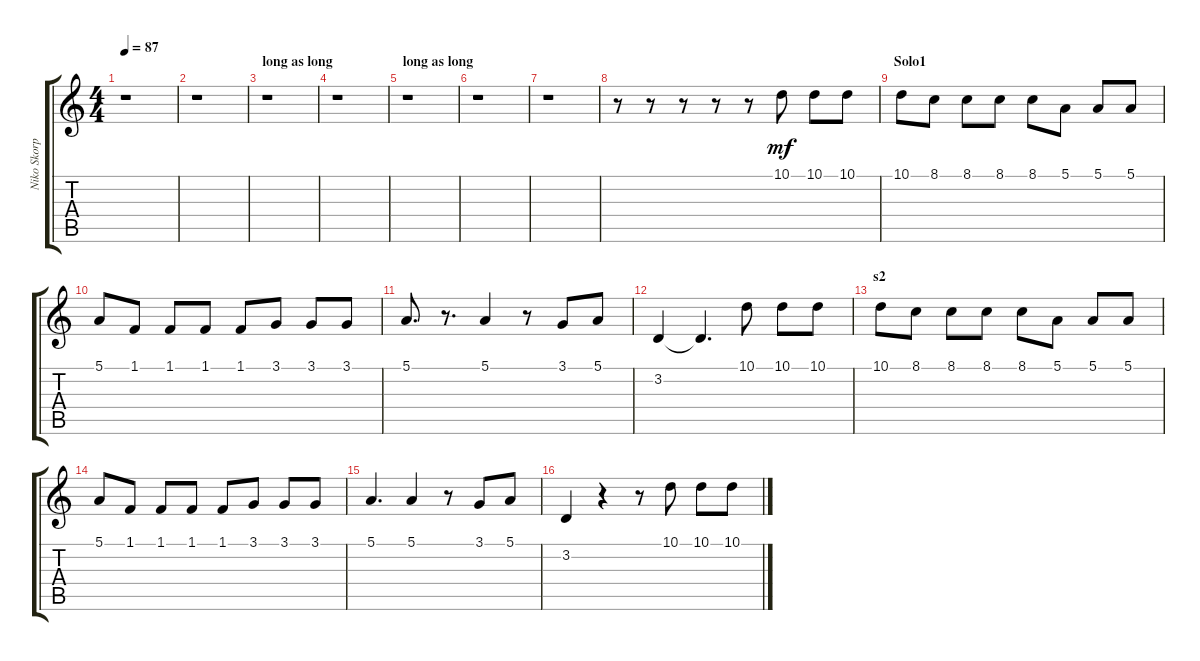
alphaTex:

\track ("Niko Skorpio Sirkiä" "Niko Skorp") {instrument trumpet}
\staff {score tabs}
\tuning (E4 B3 G3 D3 A2 E2) {hide}
\ts (4 4)
\tempo 87
\clef g2
\ks c
r.1{dy mf} |
r.1 |
\section ("" "long as long")
r.1 |
r.1 |
\section ("" "long as long")
r.1 |
r.1 |
r.1 |
r.8 r.8 r.8 r.8 r.8 10.1.8 10.1.8 10.1.8 |
\section ("" "Solo1")
10.1.8 8.1.8 8.1.8 8.1.8 8.1.8 5.1.8 5.1.8 5.1.8 |
5.1.8 1.1.8 1.1.8 1.1.8 1.1.8 3.1.8 3.1.8 3.1.8 |
5.1.8{d} r.8{d} 5.1.4 r.8 3.1.8 5.1.8 |
3.2.4 3.2{t}.4{d} 10.1.8 10.1.8 10.1.8 |
\section ("" "s2")
10.1.8 8.1.8 8.1.8 8.1.8 8.1.8 5.1.8 5.1.8 5.1.8 |
5.1.8 1.1.8 1.1.8 1.1.8 1.1.8 3.1.8 3.1.8 3.1.8 |
5.1.4{d} 5.1.4 r.8 3.1.8 5.1.8 |
3.2.4 r.4 r.8 10.1.8 10.1.8 10.1.8
